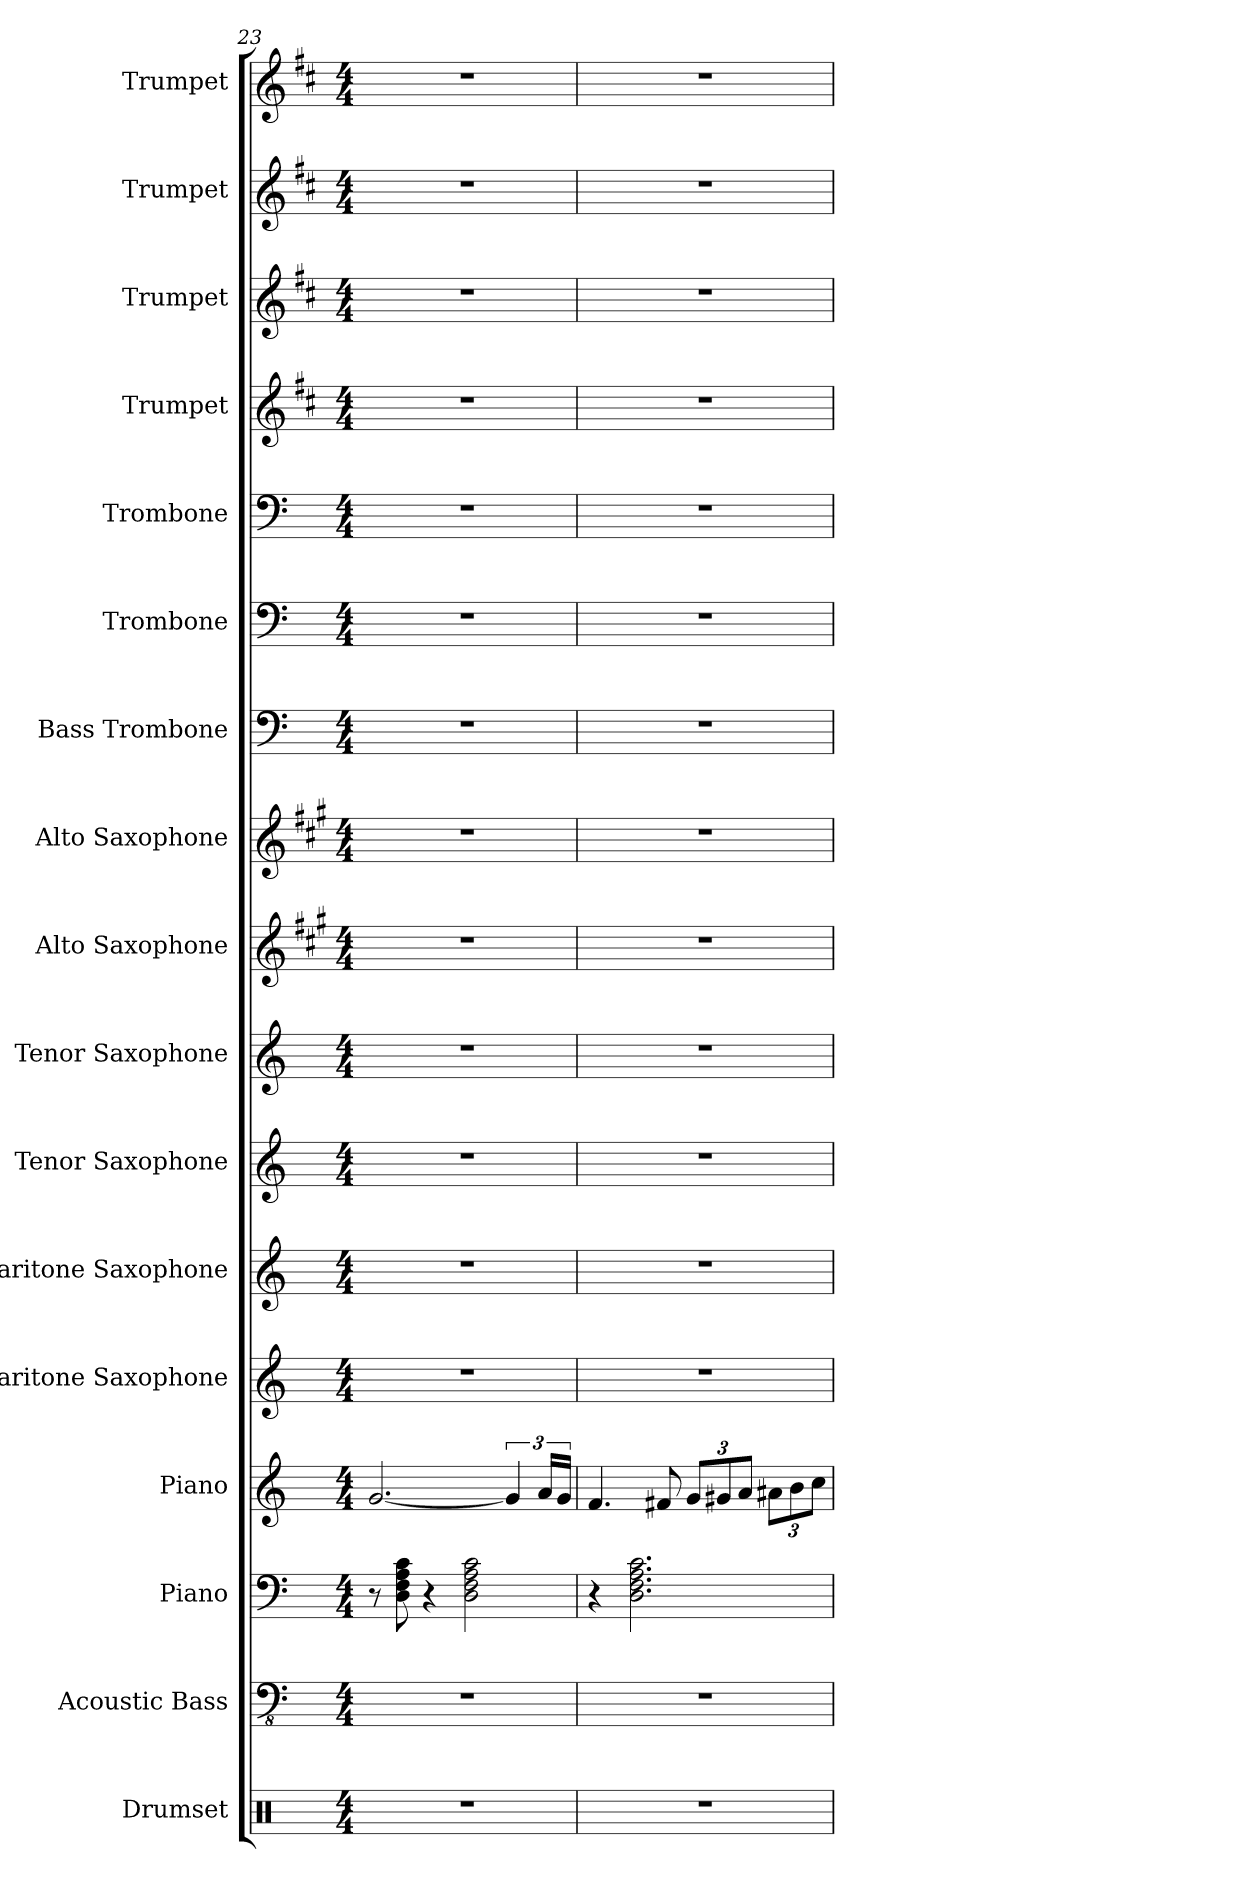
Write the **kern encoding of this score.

**kern	**kern	**kern	**kern	**kern	**kern	**kern	**kern	**kern	**kern	**kern	**kern	**kern	**kern	**kern	**kern	**kern
*part17	*part16	*part15	*part14	*part13	*part12	*part11	*part10	*part9	*part8	*part7	*part6	*part5	*part4	*part3	*part2	*part1
*staff17	*staff16	*staff15	*staff14	*staff13	*staff12	*staff11	*staff10	*staff9	*staff8	*staff7	*staff6	*staff5	*staff4	*staff3	*staff2	*staff1
*I"Drumset	*I"Acoustic Bass	*I"Piano	*I"Piano	*I"Baritone Saxophone	*I"Baritone Saxophone	*I"Tenor Saxophone	*I"Tenor Saxophone	*I"Alto Saxophone	*I"Alto Saxophone	*I"Bass Trombone	*I"Trombone	*I"Trombone	*I"Trumpet	*I"Trumpet	*I"Trumpet	*I"Trumpet
*I'Drs.	*I'Bass	*I'Pno.	*I'Pno.	*I'Bar. Sax.	*I'Bar. Sax.	*I'T. Sax.	*I'T. Sax.	*I'A. Sax.	*I'A. Sax.	*I'B. Tbn.	*I'Tbn.	*I'Tbn.	*I'Tpt.	*I'Tpt.	*I'Tpt.	*I'Tpt.
*clefX	*clefFv4	*clefF4	*clefG2	*clefG2	*clefG2	*clefG2	*clefG2	*clefG2	*clefG2	*clefF4	*clefF4	*clefF4	*clefG2	*clefG2	*clefG2	*clefG2
*	*	*	*	*ITrd12c21	*ITrd12c21	*ITrd8c14	*ITrd8c14	*ITrd5c9	*ITrd5c9	*	*	*	*ITrd1c2	*ITrd1c2	*ITrd1c2	*ITrd1c2
*k[]	*k[]	*k[]	*k[]	*k[]	*k[]	*k[]	*k[]	*k[]	*k[]	*k[]	*k[]	*k[]	*k[]	*k[]	*k[]	*k[]
*M4/4	*M4/4	*M4/4	*M4/4	*M4/4	*M4/4	*M4/4	*M4/4	*M4/4	*M4/4	*M4/4	*M4/4	*M4/4	*M4/4	*M4/4	*M4/4	*M4/4
=23	=23	=23	=23	=23	=23	=23	=23	=23	=23	=23	=23	=23	=23	=23	=23	=23
1r	1r	8r	[2.g/	1r	1r	1r	1r	1r	1r	1r	1r	1r	1r	1r	1r	1r
.	.	8D\ 8F\ 8A\ 8c\	.	.	.	.	.	.	.	.	.	.	.	.	.	.
.	.	4r	.	.	.	.	.	.	.	.	.	.	.	.	.	.
.	.	2D\ 2F\ 2A\ 2c\	.	.	.	.	.	.	.	.	.	.	.	.	.	.
.	.	.	6g/]	.	.	.	.	.	.	.	.	.	.	.	.	.
.	.	.	24a/LL	.	.	.	.	.	.	.	.	.	.	.	.	.
.	.	.	24g/JJ	.	.	.	.	.	.	.	.	.	.	.	.	.
=24	=24	=24	=24	=24	=24	=24	=24	=24	=24	=24	=24	=24	=24	=24	=24	=24
1r	1r	4r	4.f/	1r	1r	1r	1r	1r	1r	1r	1r	1r	1r	1r	1r	1r
.	.	2.D\ 2.F\ 2.A\ 2.c\	.	.	.	.	.	.	.	.	.	.	.	.	.	.
.	.	.	8f#X/	.	.	.	.	.	.	.	.	.	.	.	.	.
*	*	*	*Xbrackettup	*	*	*	*	*	*	*	*	*	*	*	*	*
.	.	.	12g/L	.	.	.	.	.	.	.	.	.	.	.	.	.
.	.	.	12g#X/	.	.	.	.	.	.	.	.	.	.	.	.	.
.	.	.	12a/J	.	.	.	.	.	.	.	.	.	.	.	.	.
.	.	.	12a#X\L	.	.	.	.	.	.	.	.	.	.	.	.	.
.	.	.	12b\	.	.	.	.	.	.	.	.	.	.	.	.	.
.	.	.	12cc\J	.	.	.	.	.	.	.	.	.	.	.	.	.
=	=	=	=	=	=	=	=	=	=	=	=	=	=	=	=	=
*-	*-	*-	*-	*-	*-	*-	*-	*-	*-	*-	*-	*-	*-	*-	*-	*-
